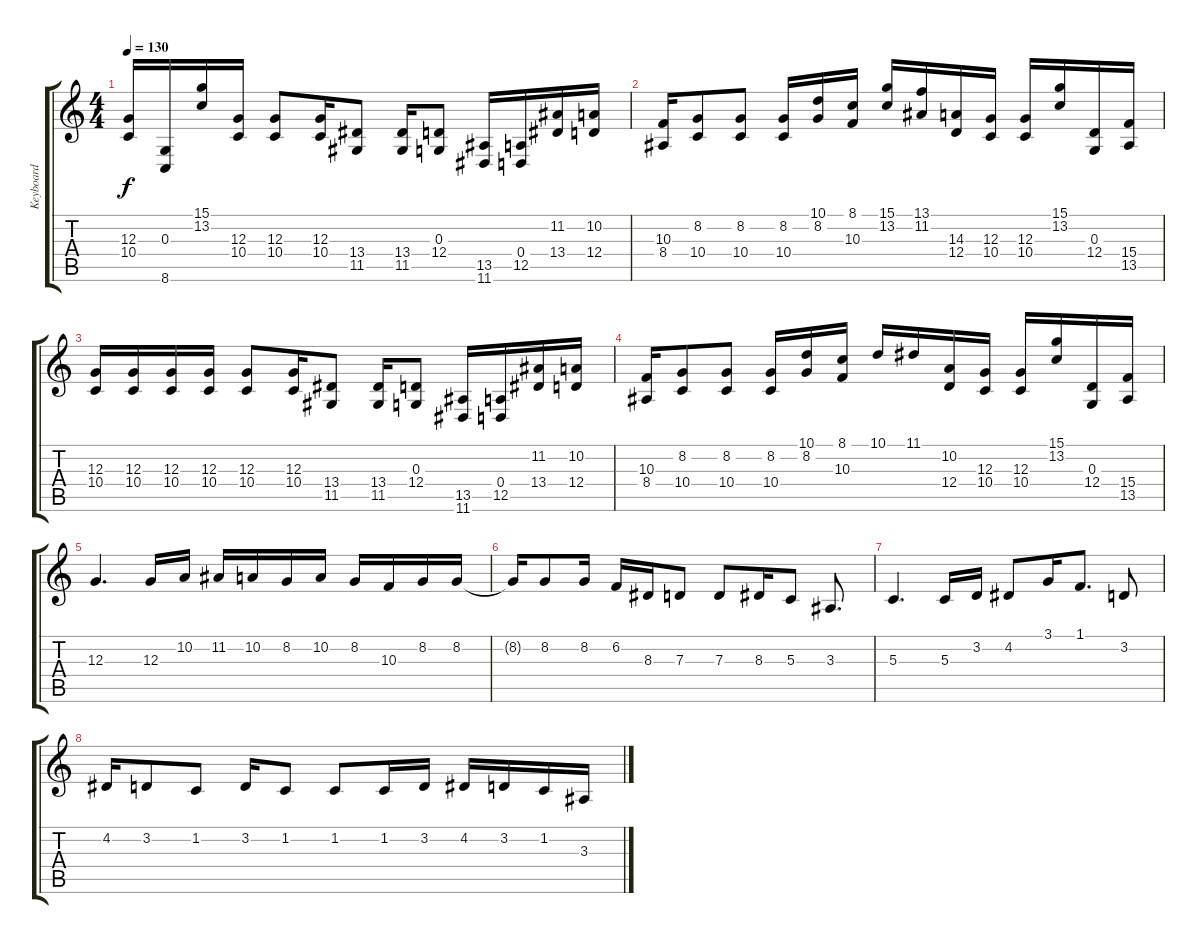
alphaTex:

\track ("Keyboard" "Keyboard") {instrument lead2sawtooth}
\staff {score tabs}
\tuning (E4 B3 G3 D3 A2 E2) {hide}
\ts (4 4)
\tempo 130
\clef g2
\ks c
(12.3 10.4).16{dy f} (0.3 8.6).16 (15.1 13.2).16 (12.3 10.4).16 (12.3 10.4).8 (12.3 10.4).16 (13.4 11.5).8 (13.4 11.5).16 (0.3 12.4).8 (13.5 11.6).16 (0.4 12.5).16 (11.2 13.4).16 (10.2 12.4).16 |
(10.3 8.4).16 (8.2 10.4).8 (8.2 10.4).8 (8.2 10.4).16 (10.1 8.2).16 (8.1 10.3).16 (15.1 13.2).16 (13.1 11.2).16 (14.3 12.4).16 (12.3 10.4).16 (12.3 10.4).16 (15.1 13.2).16 (0.3 12.4).16 (15.4 13.5).16 |
(12.3 10.4).16 (12.3 10.4).16 (12.3 10.4).16 (12.3 10.4).16 (12.3 10.4).8 (12.3 10.4).16 (13.4 11.5).8 (13.4 11.5).16 (0.3 12.4).8 (13.5 11.6).16 (0.4 12.5).16 (11.2 13.4).16 (10.2 12.4).16 |
(10.3 8.4).16 (8.2 10.4).8 (8.2 10.4).8 (8.2 10.4).16 (10.1 8.2).16 (8.1 10.3).16 10.1.16 11.1.16 (10.2 12.4).16 (12.3 10.4).16 (12.3 10.4).16 (15.1 13.2).16 (0.3 12.4).16 (15.4 13.5).16 |
12.3.4{d volume 16 instrument lead2sawtooth} 12.3.16 10.2.16 11.2.16 10.2.16 8.2.16 10.2.16 8.2.16 10.3.16 8.2.16 8.2.16 |
8.2{t}.16 8.2.8 8.2.16 6.2.16 8.3.16 7.3.8 7.3.8 8.3.16 5.3.8 3.3.8{d} |
5.3.4{d} 5.3.16 3.2.16 4.2.8 3.1.16 1.1.8{d} 3.2.8 |
4.2.16 3.2.8 1.2.8 3.2.16 1.2.8 1.2.8 1.2.16 3.2.16 4.2.16 3.2.16 1.2.16 3.3.16
